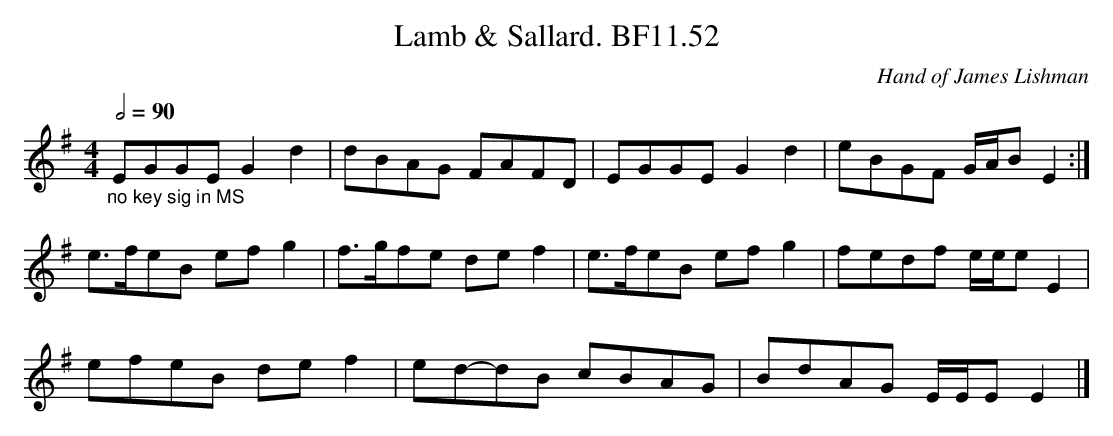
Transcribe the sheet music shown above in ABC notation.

X:1
T:Lamb & Sallard. BF11.52
M:4/4
Q:1/2=90
C:Hand of James Lishman
K:Em
"_no key sig in MS"EGGEG2d2|dBAG FAFD|EGGEG2d2|eBGF G/A/BE2:|
e>feB efg2|f>gfe def2|e>feB efg2|fedf e/e/eE2|
efeB def2|ed-dB cBAG|BdAG E/E/EE2|]
